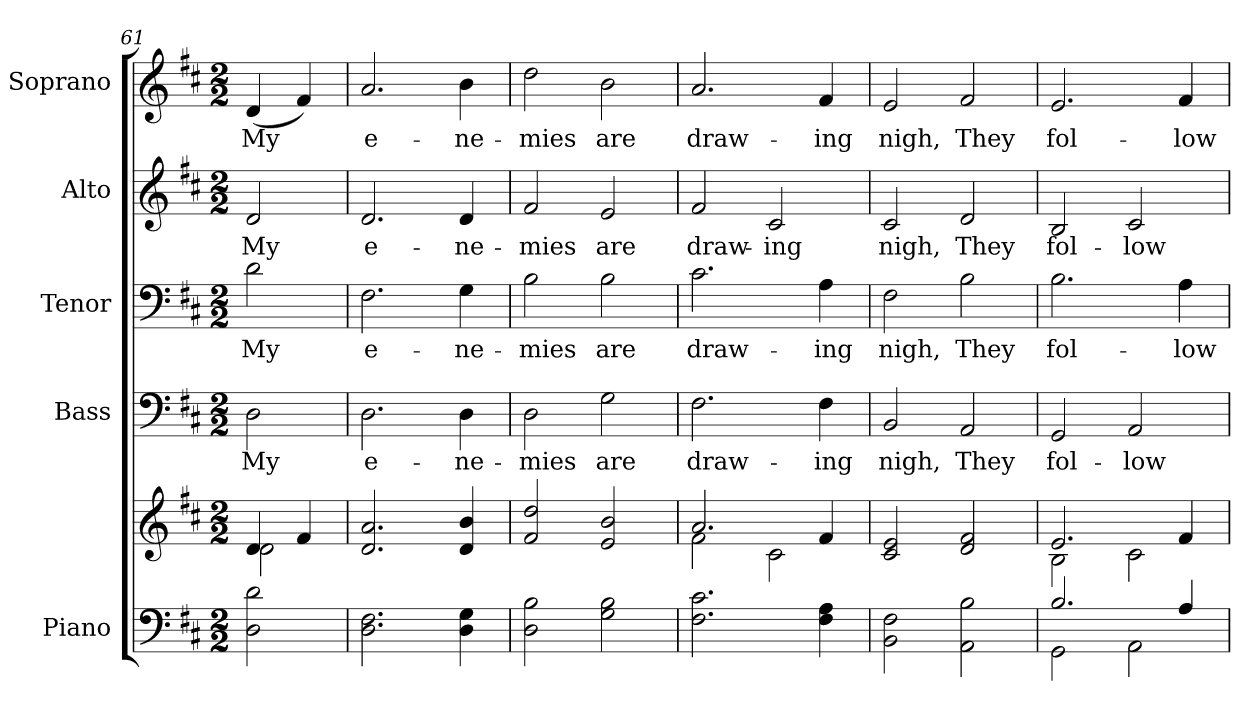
**kern	**kern	**kern	**text	**kern	**text	**kern	**text	**kern	**text
*part5	*part5	*part4	*part4	*part3	*part3	*part2	*part2	*part1	*part1
*staff6	*staff5	*staff4	*staff4	*staff3	*staff3	*staff2	*staff2	*staff1	*staff1
*I"Piano	*	*I"Bass	*	*I"Tenor	*	*I"Alto	*	*I"Soprano	*
*I'Pno.	*	*I'B.	*	*I'T.	*	*I'A.	*	*I'S.	*
*clefF4	*clefG2	*clefF4	*	*clefF4	*	*clefG2	*	*clefG2	*
*k[f#c#]	*k[f#c#]	*k[f#c#]	*	*k[f#c#]	*	*k[f#c#]	*	*k[f#c#]	*
*D:	*D:	*D:	*	*D:	*	*D:	*	*D:	*
*M2/2	*M2/2	*M2/2	*	*M2/2	*	*M2/2	*	*M2/2	*
=61	=61	=61	=61	=61	=61	=61	=61	=61	=61
*	*^	*	*	*	*	*	*	*	*
!	!	!	!	!LO:LY:b:color=#000000	!	!	!	!	!	!
!	!	!	!	!	!	!LO:LY:b:color=#000000	!	!	!	!
!	!	!	!	!	!	!	!	!LO:LY:b:color=#000000	!	!
!	!	!	!	!	!	!	!	!	!	!LO:LY:b:color=#000000
2Di\ 2di	4di/	2di\	2Di\	My	2di\	My	2di/	My	(4di/	My
.	4f#i/	.	.	.	.	.	.	.	4f#i/)	.
*	*v	*v	*	*	*	*	*	*	*	*
=62	=62	=62	=62	=62	=62	=62	=62	=62	=62
!	!	!	!LO:LY:b:color=#000000	!	!	!	!	!	!
!	!	!	!	!	!LO:LY:b:color=#000000	!	!	!	!
!	!	!	!	!	!	!	!LO:LY:b:color=#000000	!	!
!	!	!	!	!	!	!	!	!	!LO:LY:b:color=#000000
2.Di\ 2.F#i	2.di/ 2.ai	2.Di\	e-	2.F#i\	e-	2.di/	e-	2.ai/	e-
!	!	!	!LO:LY:b:color=#000000	!	!	!	!	!	!
!	!	!	!	!	!LO:LY:b:color=#000000	!	!	!	!
!	!	!	!	!	!	!	!LO:LY:b:color=#000000	!	!
!	!	!	!	!	!	!	!	!	!LO:LY:b:color=#000000
4Di\ 4Gi	4di/ 4bi	4Di\	-ne-	4Gi\	-ne-	4di/	-ne-	4bi\	-ne-
=63	=63	=63	=63	=63	=63	=63	=63	=63	=63
!	!	!	!LO:LY:b:color=#000000	!	!	!	!	!	!
!	!	!	!	!	!LO:LY:b:color=#000000	!	!	!	!
!	!	!	!	!	!	!	!LO:LY:b:color=#000000	!	!
!	!	!	!	!	!	!	!	!	!LO:LY:b:color=#000000
2Di\ 2Bi	2f#i/ 2ddi	2Di\	-mies	2Bi\	-mies	2f#i/	-mies	2ddi\	-mies
!	!	!	!LO:LY:b:color=#000000	!	!	!	!	!	!
!	!	!	!	!	!LO:LY:b:color=#000000	!	!	!	!
!	!	!	!	!	!	!	!LO:LY:b:color=#000000	!	!
!	!	!	!	!	!	!	!	!	!LO:LY:b:color=#000000
2Gi\ 2Bi	2ei/ 2bi	2Gi\	are	2Bi\	are	2ei/	are	2bi\	are
=64	=64	=64	=64	=64	=64	=64	=64	=64	=64
*	*^	*	*	*	*	*	*	*	*
!	!	!	!	!LO:LY:b:color=#000000	!	!	!	!	!	!
!	!	!	!	!	!	!LO:LY:b:color=#000000	!	!	!	!
!	!	!	!	!	!	!	!	!LO:LY:b:color=#000000	!	!
!	!	!	!	!	!	!	!	!	!	!LO:LY:b:color=#000000
2.F#i\ 2.c#i	2.ai/	2f#i\	2.F#i\	draw-	2.c#i\	draw-	2f#i/	draw-	2.ai/	draw-
!	!	!	!	!	!	!	!	!LO:LY:b:color=#000000	!	!
.	.	2c#i\	.	.	.	.	2c#i/	-ing	.	.
!	!	!	!	!LO:LY:b:color=#000000	!	!	!	!	!	!
!	!	!	!	!	!	!LO:LY:b:color=#000000	!	!	!	!
!	!	!	!	!	!	!	!	!	!	!LO:LY:b:color=#000000
4F#i\ 4Ai	4f#i/	.	4F#i\	-ing	4Ai\	-ing	.	.	4f#i/	-ing
*	*v	*v	*	*	*	*	*	*	*	*
!!LO:PB:g=z
=65	=65	=65	=65	=65	=65	=65	=65	=65	=65
!	!	!	!LO:LY:b:color=#000000	!	!	!	!	!	!
!	!	!	!	!	!LO:LY:b:color=#000000	!	!	!	!
!	!	!	!	!	!	!	!LO:LY:b:color=#000000	!	!
!	!	!	!	!	!	!	!	!	!LO:LY:b:color=#000000
2BBi\ 2F#i	2c#i/ 2ei	2BBi/	nigh,	2F#i\	nigh,	2c#i/	nigh,	2ei/	nigh,
!	!	!	!LO:LY:b:color=#000000	!	!	!	!	!	!
!	!	!	!	!	!LO:LY:b:color=#000000	!	!	!	!
!	!	!	!	!	!	!	!LO:LY:b:color=#000000	!	!
!	!	!	!	!	!	!	!	!	!LO:LY:b:color=#000000
2AAi\ 2Bi	2di/ 2f#i	2AAi/	They	2Bi\	They	2di/	They	2f#i/	They
=66	=66	=66	=66	=66	=66	=66	=66	=66	=66
*^	*^	*	*	*	*	*	*	*	*
!	!	!	!	!	!LO:LY:b:color=#000000	!	!	!	!	!	!
!	!	!	!	!	!	!	!LO:LY:b:color=#000000	!	!	!	!
!	!	!	!	!	!	!	!	!	!LO:LY:b:color=#000000	!	!
!	!	!	!	!	!	!	!	!	!	!	!LO:LY:b:color=#000000
2.Bi/	2GGi\	2.ei/	2Bi\	2GGi/	fol-	2.Bi\	fol-	2Bi/	fol-	2.ei/	fol-
!	!	!	!	!	!LO:LY:b:color=#000000	!	!	!	!	!	!
!	!	!	!	!	!	!	!	!	!LO:LY:b:color=#000000	!	!
.	2AAi\	.	2c#i\	2AAi/	-low	.	.	2c#i/	-low	.	.
!	!	!	!	!	!	!	!LO:LY:b:color=#000000	!	!	!	!
!	!	!	!	!	!	!	!	!	!	!	!LO:LY:b:color=#000000
4Ai/	.	4f#i/	.	.	.	4Ai\	-low	.	.	4f#i/	-low
*v	*v	*	*	*	*	*	*	*	*	*	*
*	*v	*v	*	*	*	*	*	*	*	*
=	=	=	=	=	=	=	=	=	=
*-	*-	*-	*-	*-	*-	*-	*-	*-	*-
